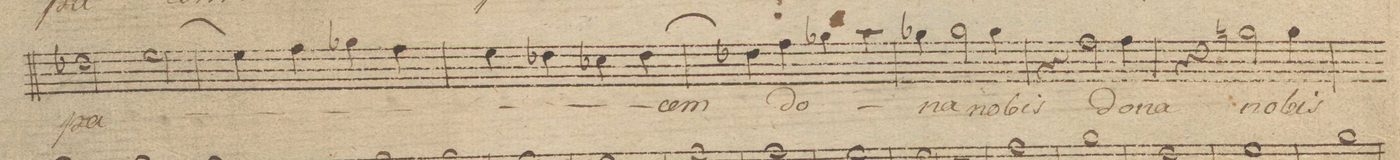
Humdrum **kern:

**kern	**text	**dynam
*I"Alto Solo	*	*
*clefC3	*	*
*k[cnfngn]	*	*
*met(c|)	*	*
*M2/2	*	*
2e-X\	pa-	.
[2f\	.	.
=209	=209	=209
4f\]	.	.
4g\	.	.
4a-X\	.	.
4g\	.	.
=210	=210	=210
4f\	.	.
4e-X\	.	.
4d-X\	.	.
[4e-\	-cem	.
=211	=211	=211
4e-X\]	.	.
4g\	do-	.
4a-X\	.	.
4b\	.	.
=212	=212	=212
4a-X\	-na	.
2a-\	no-	.
4a-\	-bis	.
=213	=213	=213
4r	.	.
2g\	do-	.
4g\	-na	.
=214	=214	=214
4r	.	.
2an\	no-	.
4a\	-bis	.
=215	=215	=215
*-	*-	*-
